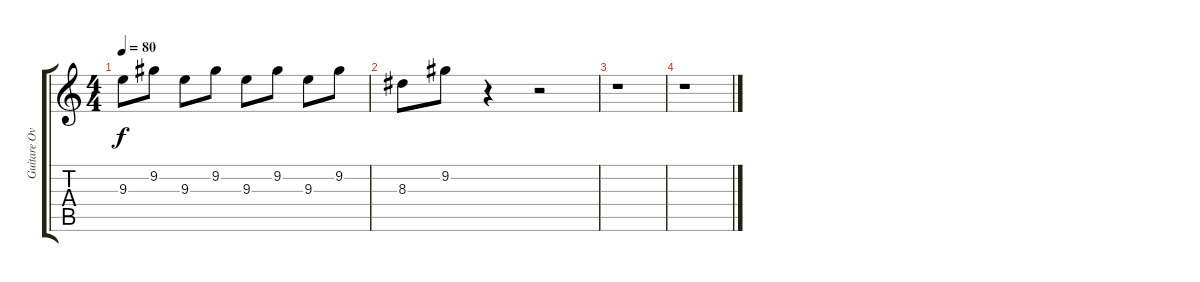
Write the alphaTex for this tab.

\track ("Guitare Overdrive" "Guitare Ov") {instrument distortionguitar}
\staff {score tabs}
\tuning (E4 B3 G3 D3 A2 E2) {hide}
\ts (4 4)
\tempo 80
\clef g2
\ks c
9.3.8{dy f} 9.2.8 9.3.8 9.2.8 9.3.8 9.2.8 9.3.8 9.2.8 |
8.3.8 9.2.8 r.4 r.2 |
r.1 |
r.1
